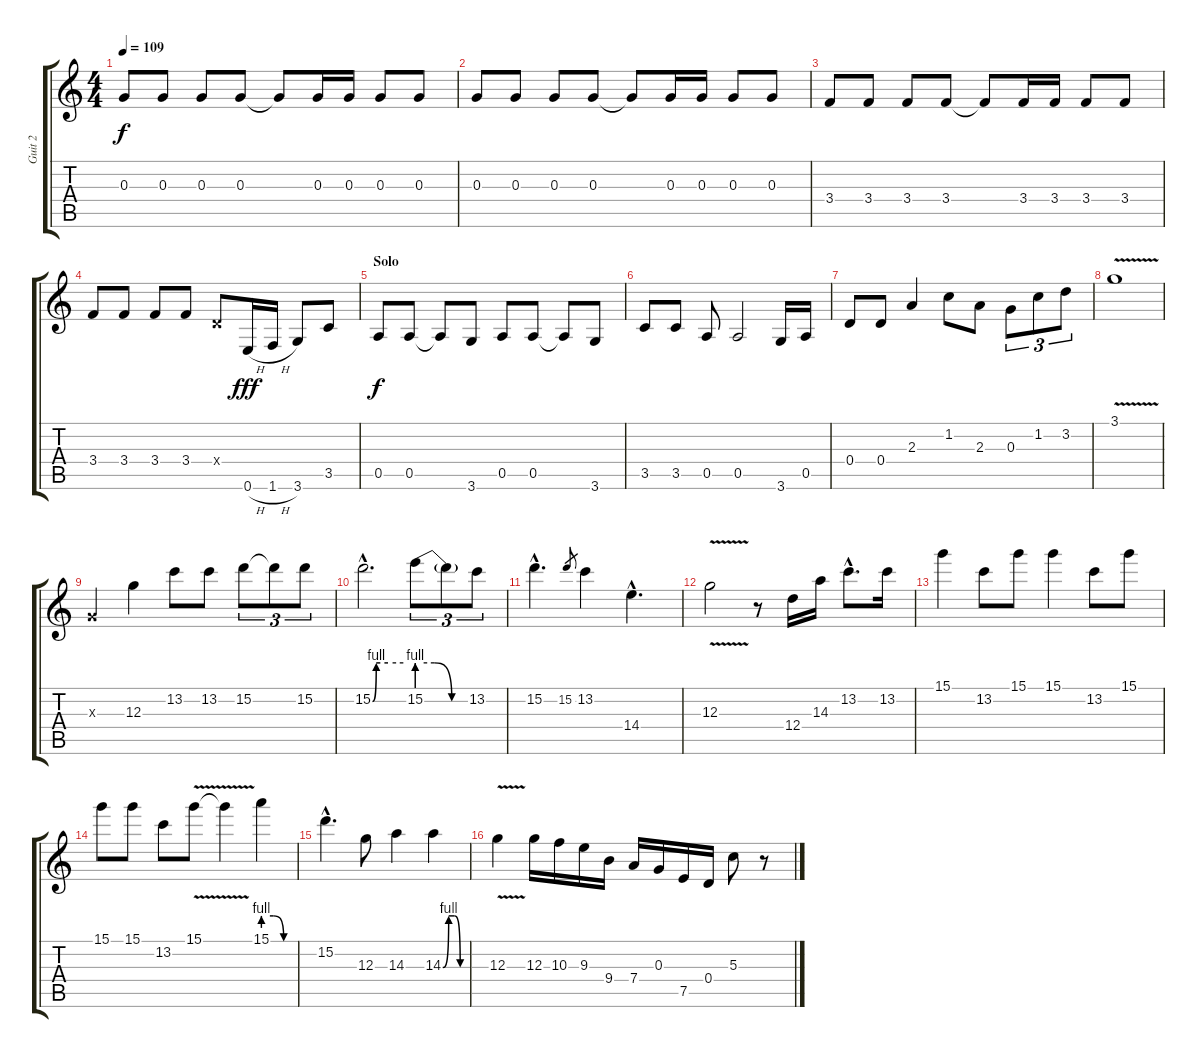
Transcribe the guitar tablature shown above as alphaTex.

\track ("Guit 2" "Guit 2") {instrument overdrivenguitar}
\staff {score tabs}
\tuning (E4 B3 G3 D3 A2 E2) {hide}
\ts (4 4)
\tempo 109
\clef g2
\ks c
0.3.8{dy f} 0.3.8 0.3.8 0.3.8 0.3{t}.8 0.3.16 0.3.16 0.3.8 0.3.8 |
0.3.8 0.3.8 0.3.8 0.3.8 0.3{t}.8 0.3.16 0.3.16 0.3.8 0.3.8 |
3.4.8 3.4.8 3.4.8 3.4.8 3.4{t}.8 3.4.16 3.4.16 3.4.8 3.4.8 |
3.4.8 3.4.8 3.4.8 3.4.8 0.4{x}.8 0.6{h}.16{dy fff} 1.6{h}.16 3.6.8 3.5.8 |
\section ("" "Solo")
0.5.8{dy f volume 13} 0.5.8 0.5{t}.8 3.6.8 0.5.8 0.5.8 0.5{t}.8 3.6.8 |
3.5.8 3.5.8 0.5.8 0.5.2 3.6.16 0.5.16 |
0.4.8 0.4.8 2.3.4 1.2.8 2.3.8 0.3.8{tu (3 2)} 1.2.8{tu (3 2)} 3.2.8{tu (3 2)} |
3.1{v}.1 |
0.3{x}.4{volume 13} 12.3.4 13.2.8 13.2.8 15.2.8{tu (3 2)} 15.2{t}.8{tu (3 2)} 15.2.8{tu (3 2)} |
15.2{be (custom 0 0 7 4 15 4 30 4 60 4) hac}.2{d} 15.2{be (custom 0 4 20 4 40 0 60 0)}.8{tu (3 2)} 15.2{t}.8{tu (3 2)} 13.2.8{tu (3 2)} |
15.2{hac}.4{d} 15.2.8{gr} 13.2.4 14.4{hac}.4{d} |
12.3{v}.2{volume 13} r.8 12.4.16 14.3.16 13.2{hac}.8{d} 13.2.16 |
15.1.4 13.2.8 15.1.8 15.1.4 13.2.8 15.1.8 |
15.1.8 15.1.8 13.2.8 15.1{v}.8 15.1{t}.4 15.1{be (custom 0 4 20 4 40 0 60 0)}.4 |
15.2{hac}.4{d} 12.3.8 14.3.4 14.3{be (custom 0 0 15 4 30 4 45 0 60 0)}.4 |
12.3{v}.4 12.3.16 10.3.16 9.3.16 9.4.16 7.4.16 0.3.16 7.5.16 0.4.16 5.3.8 r.8
